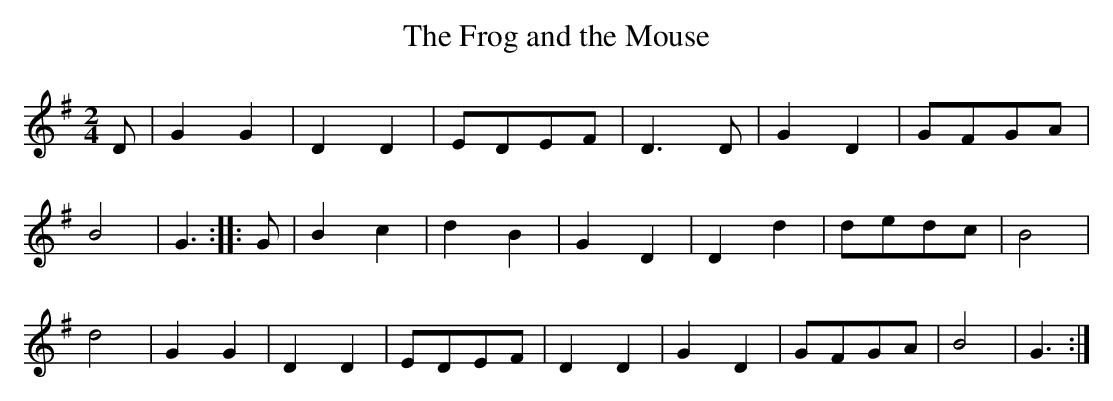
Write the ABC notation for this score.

X:1
T:Frog and the Mouse, The
M:2/4
L:1/8
K:G
D|G2G2|D2D2|EDEF|D3D|G2D2|GFGA|
B4|G3::G|B2c2|d2B2|G2D2|D2d2|dedc|B4|
d4|G2G2|D2D2|EDEF|D2D2|G2D2|GFGA|B4|G3:|
